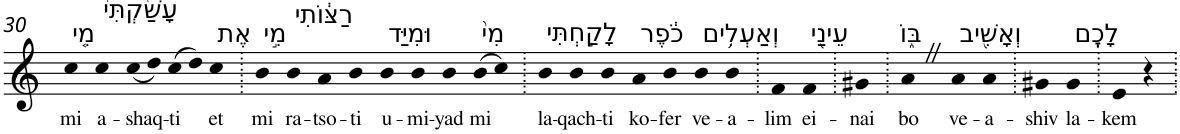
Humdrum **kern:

**kern	**text
*part1	*part1
*staff1	*staff1
*I"Piano	*
*I'Pno	*
!!LO:PB:g=z
*clefG2	*
*k[]	*
=30	=30
!LO:TX:a:t=מִ֤י	!
!	!LO:LY:b
4cc	mi
!LO:TX:a:t=עָשַׁ֙קְתִּי֙	!
!	!LO:LY:b
4cc	a-
!	!LO:LY:b
(<8cc	-shaq-
8dd)	.
!	!LO:LY:b
(>8cc	-ti
8dd)	.
!LO:TX:a:t=אֶת	!
!	!LO:LY:b
4cc	et
=31.	=31.
!LO:TX:a:t=מִ֣י	!
!	!LO:LY:b
4b	mi
!LO:TX:a:t=רַצּ֔וֹתִי	!
!	!LO:LY:b
4b	ra-
!	!LO:LY:b
4a	-tso-
!	!LO:LY:b
4b	-ti
!LO:TX:a:t=וּמִיַּד	!
!	!LO:LY:b
4b	u-
!	!LO:LY:b
4b	-mi-
!	!LO:LY:b
4b	-yad
!LO:TX:a:t=מִי֙	!
!	!LO:LY:b
(>8b	mi
8cc)	.
=32.	=32.
!LO:TX:a:t=לָקַ֣חְתִּי	!
!	!LO:LY:b
4b	la-
!	!LO:LY:b
4b	-qach-
!	!LO:LY:b
4b	-ti
!LO:TX:a:t=כֹ֔פֶר	!
!	!LO:LY:b
4a	ko-
!	!LO:LY:b
4b	-fer
!LO:TX:a:t=וְאַעְלִ֥ים	!
!	!LO:LY:b
4b	ve-
!	!LO:LY:b
4b	-a-
=33.	=33.
!	!LO:LY:b
4f	-lim
!LO:TX:a:t=עֵינַ֖י	!
!	!LO:LY:b
4f	ei-
=34.	=34.
!	!LO:LY:b
4g#X	-nai
=35.	=35.
!LO:TX:a:t=בּ֑וֹ	!
!	!LO:LY:b
4aZ	bo
!LO:TX:a:t=וְאָשִׁ֖יב	!
!	!LO:LY:b
4a	ve-
!	!LO:LY:b
4a	-a-
=36.	=36.
!	!LO:LY:b
4g#X	-shiv
!LO:TX:a:t=לָכֶֽם	!
!	!LO:LY:b
4g#	la-
=37.	=37.
!	!LO:LY:b
4e	-kem
4r	.
=.	=.
*-	*-
